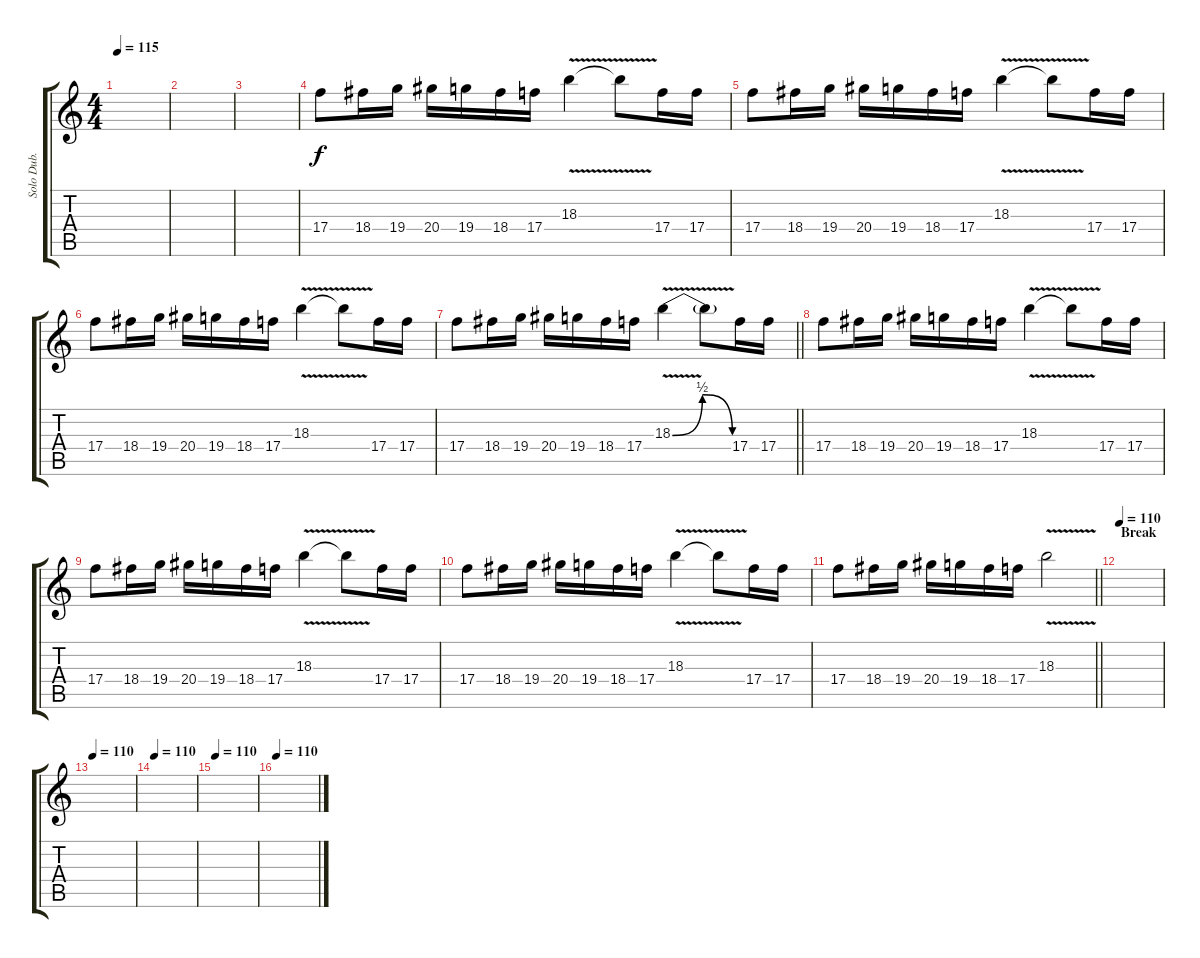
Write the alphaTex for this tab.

\track ("Solo Dub. (in drop C)" "Solo Dub. ") {instrument distortionguitar}
\staff {score tabs}
\tuning (D4 A3 F3 C3 G2 C2) {hide}
\ts (4 4)
\tempo 115
\clef g2
\ks c
|
|
|
17.4.8 18.4.16 19.4.16 20.4.16 19.4.16 18.4.16 17.4.16 18.3{v}.4 18.3{t}.8 17.4.16 17.4.16 |
17.4.8 18.4.16 19.4.16 20.4.16 19.4.16 18.4.16 17.4.16 18.3{v}.4 18.3{t}.8 17.4.16 17.4.16 |
17.4.8 18.4.16 19.4.16 20.4.16 19.4.16 18.4.16 17.4.16 18.3{v}.4 18.3{t}.8 17.4.16 17.4.16 |
\barLineRight lightlight
17.4.8 18.4.16 19.4.16 20.4.16 19.4.16 18.4.16 17.4.16 18.3{be (bendrelease 0 0 30 2 30 2 60 0) v}.4 18.3{t}.8 17.4.16 17.4.16 |
17.4.8 18.4.16 19.4.16 20.4.16 19.4.16 18.4.16 17.4.16 18.3{v}.4 18.3{t}.8 17.4.16 17.4.16 |
17.4.8 18.4.16 19.4.16 20.4.16 19.4.16 18.4.16 17.4.16 18.3{v}.4 18.3{t}.8 17.4.16 17.4.16 |
17.4.8 18.4.16 19.4.16 20.4.16 19.4.16 18.4.16 17.4.16 18.3{v}.4 18.3{t}.8 17.4.16 17.4.16 |
\barLineRight lightlight
17.4.8 18.4.16 19.4.16 20.4.16 19.4.16 18.4.16 17.4.16 18.3{v}.2 |
\section ("" "Break")
\tempo 110
|
\tempo 110
|
\tempo 110
|
\tempo 110
|
\tempo 110
